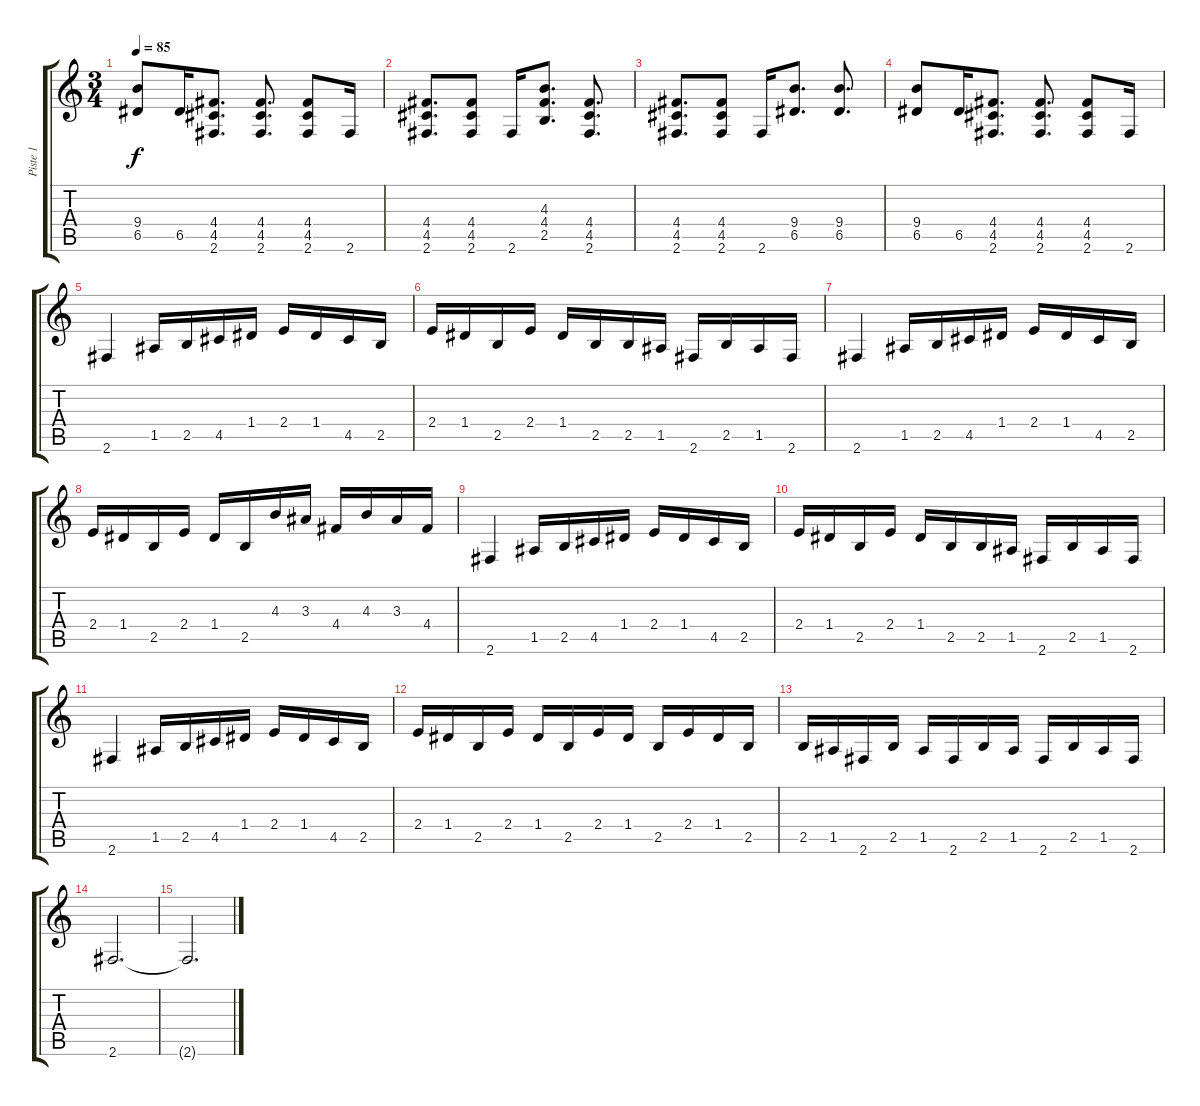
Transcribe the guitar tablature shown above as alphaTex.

\track ("Piste 1" "Piste 1") {instrument acousticguitarsteel}
\staff {score tabs}
\tuning (E4 B3 G3 D3 A2 E2) {hide}
\ts (3 4)
\tempo 85
\clef g2
\ks c
(9.4 6.5).8{dy f} 6.5.16 (4.4 4.5 2.6).8{d} (4.4 4.5 2.6).8{d} (4.4 4.5 2.6).8 2.6.16 |
(4.4 4.5 2.6).8{d} (4.4 4.5 2.6).8 2.6.16 (4.3 4.4 2.5).8{d} (4.4 4.5 2.6).8{d} |
(4.4 4.5 2.6).8{d} (4.4 4.5 2.6).8 2.6.16 (9.4 6.5).8{d} (9.4 6.5).8{d} |
(9.4 6.5).8 6.5.16 (4.4 4.5 2.6).8{d} (4.4 4.5 2.6).8{d} (4.4 4.5 2.6).8 2.6.16 |
2.6.4 1.5.16 2.5.16 4.5.16 1.4.16 2.4.16 1.4.16 4.5.16 2.5.16 |
2.4.16 1.4.16 2.5.16 2.4.16 1.4.16 2.5.16 2.5.16 1.5.16 2.6.16 2.5.16 1.5.16 2.6.16 |
2.6.4 1.5.16 2.5.16 4.5.16 1.4.16 2.4.16 1.4.16 4.5.16 2.5.16 |
2.4.16 1.4.16 2.5.16 2.4.16 1.4.16 2.5.16 4.3.16 3.3.16 4.4.16 4.3.16 3.3.16 4.4.16 |
2.6.4 1.5.16 2.5.16 4.5.16 1.4.16 2.4.16 1.4.16 4.5.16 2.5.16 |
2.4.16 1.4.16 2.5.16 2.4.16 1.4.16 2.5.16 2.5.16 1.5.16 2.6.16 2.5.16 1.5.16 2.6.16 |
2.6.4 1.5.16 2.5.16 4.5.16 1.4.16 2.4.16 1.4.16 4.5.16 2.5.16 |
2.4.16 1.4.16 2.5.16 2.4.16 1.4.16 2.5.16 2.4.16 1.4.16 2.5.16 2.4.16 1.4.16 2.5.16 |
2.5.16 1.5.16 2.6.16 2.5.16 1.5.16 2.6.16 2.5.16 1.5.16 2.6.16 2.5.16 1.5.16 2.6.16 |
2.6.2{d} |
2.6{t}.2{d}
